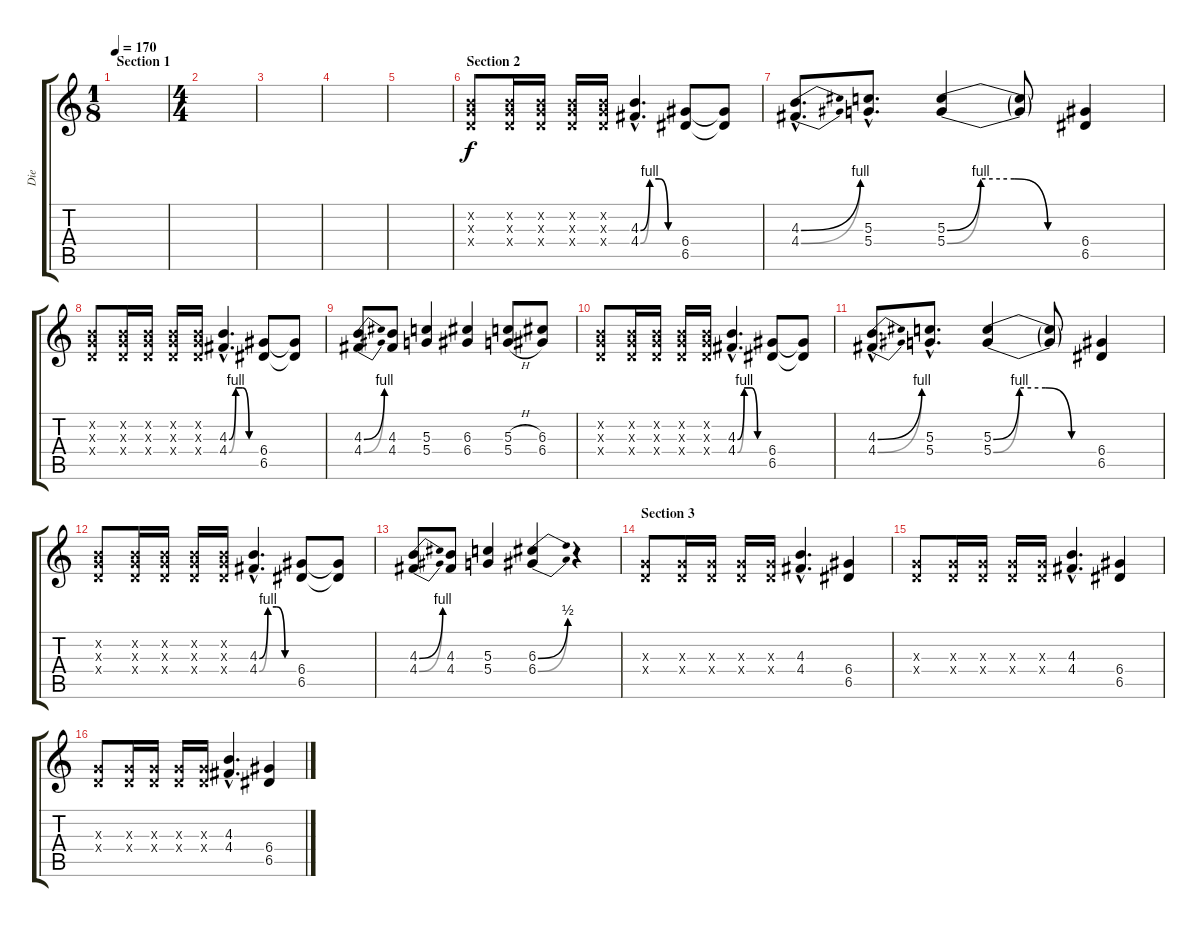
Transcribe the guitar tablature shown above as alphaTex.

\track ("Die" "Die") {instrument distortionguitar}
\staff {score tabs}
\tuning (E4 B3 G3 D3 A2 E2) {hide}
\ts (1 8)
\section ("" "Section 1")
\tempo 170
\clef g2
\ks c
|
\ts (4 4)
|
|
|
|
\section ("" "Section 2")
(0.2{x} 0.3{x} 0.4{x}).8 (0.2{x} 0.3{x} 0.4{x}).16 (0.2{x} 0.3{x} 0.4{x}).16 (0.2{x} 0.3{x} 0.4{x}).16 (0.2{x} 0.3{x} 0.4{x}).16 (4.3{be (custom 0 0 15 4 30 4 45 0 60 0) hac} 4.4{be (custom 0 0 15 4 30 4 45 0 60 0) hac}).4{d} (6.4 6.5).8 (6.4{t} 6.5{t}).8 |
(4.3{be (bend 0 0 60 4) hac} 4.4{be (bend 0 0 60 4) hac}).8{d} (5.3{hac} 5.4{hac}).8{d} (5.3{be (custom 0 0 15 4 30 4 45 0 60 0)} 5.4{be (custom 0 0 15 4 30 4 45 0 60 0)}).4 (5.3{t} 5.4{t}).8 (6.4 6.5).4 |
(0.2{x} 0.3{x} 0.4{x}).8 (0.2{x} 0.3{x} 0.4{x}).16 (0.2{x} 0.3{x} 0.4{x}).16 (0.2{x} 0.3{x} 0.4{x}).16 (0.2{x} 0.3{x} 0.4{x}).16 (4.3{be (custom 0 0 15 4 30 4 45 0 60 0) hac} 4.4{be (custom 0 0 15 4 30 4 45 0 60 0) hac}).4{d} (6.4 6.5).8 (6.4{t} 6.5{t}).8 |
(4.3{be (bend 0 0 60 4)} 4.4{be (bend 0 0 60 4)}).8 (4.3 4.4).8 (5.3 5.4).4 (6.3 6.4).4 (5.3{h} 5.4{h}).8 (6.3 6.4).8 |
(0.2{x} 0.3{x} 0.4{x}).8 (0.2{x} 0.3{x} 0.4{x}).16 (0.2{x} 0.3{x} 0.4{x}).16 (0.2{x} 0.3{x} 0.4{x}).16 (0.2{x} 0.3{x} 0.4{x}).16 (4.3{be (custom 0 0 15 4 30 4 45 0 60 0) hac} 4.4{be (custom 0 0 15 4 30 4 45 0 60 0) hac}).4{d} (6.4 6.5).8 (6.4{t} 6.5{t}).8 |
(4.3{be (bend 0 0 60 4) hac} 4.4{be (bend 0 0 60 4) hac}).8{d} (5.3{hac} 5.4{hac}).8{d} (5.3{be (custom 0 0 15 4 30 4 45 0 60 0)} 5.4{be (custom 0 0 15 4 30 4 45 0 60 0)}).4 (5.3{t} 5.4{t}).8 (6.4 6.5).4 |
(0.2{x} 0.3{x} 0.4{x}).8 (0.2{x} 0.3{x} 0.4{x}).16 (0.2{x} 0.3{x} 0.4{x}).16 (0.2{x} 0.3{x} 0.4{x}).16 (0.2{x} 0.3{x} 0.4{x}).16 (4.3{be (custom 0 0 15 4 30 4 45 0 60 0) hac} 4.4{be (custom 0 0 15 4 30 4 45 0 60 0) hac}).4{d} (6.4 6.5).8 (6.4{t} 6.5{t}).8 |
(4.3{be (bend 0 0 60 4)} 4.4{be (bend 0 0 60 4)}).8 (4.3 4.4).8 (5.3 5.4).4 (6.3{be (bend 0 0 60 2)} 6.4{be (bend 0 0 60 2)}).4 r.4 |
\section ("" "Section 3")
(0.3{x} 0.4{x}).8 (0.3{x} 0.4{x}).16 (0.3{x} 0.4{x}).16 (0.3{x} 0.4{x}).16 (0.3{x} 0.4{x}).16 (4.3{hac} 4.4{hac}).4{d} (6.4 6.5).4 |
(0.3{x} 0.4{x}).8 (0.3{x} 0.4{x}).16 (0.3{x} 0.4{x}).16 (0.3{x} 0.4{x}).16 (0.3{x} 0.4{x}).16 (4.3{hac} 4.4{hac}).4{d} (6.4 6.5).4 |
(0.3{x} 0.4{x}).8 (0.3{x} 0.4{x}).16 (0.3{x} 0.4{x}).16 (0.3{x} 0.4{x}).16 (0.3{x} 0.4{x}).16 (4.3{hac} 4.4{hac}).4{d} (6.4 6.5).4
